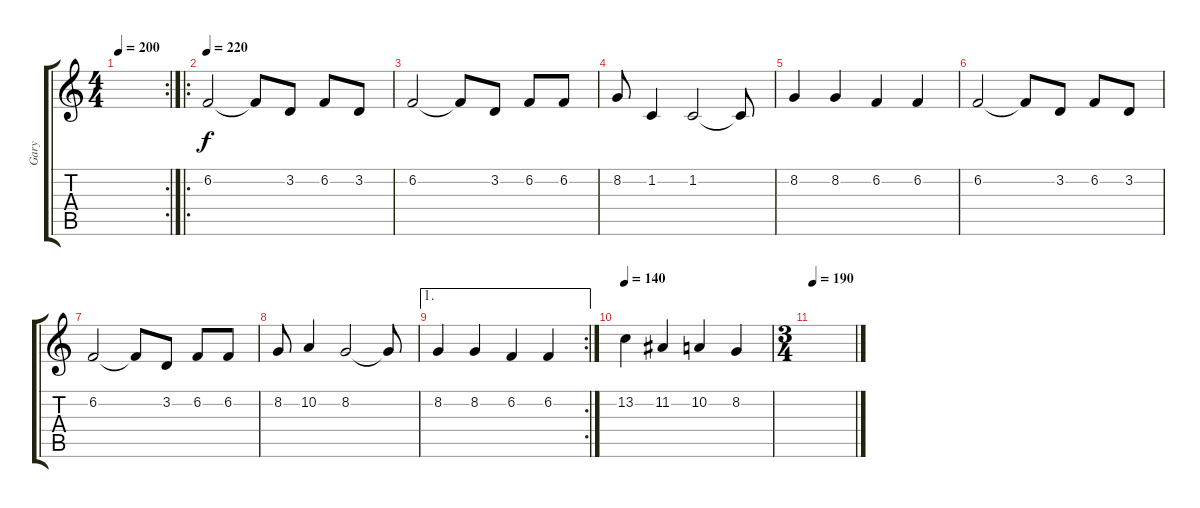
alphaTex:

\track ("Gary" "Gary") {instrument trombone}
\staff {score tabs}
\tuning (E4 B3 G3 D3 A2 E2) {hide}
\rc 2
\ts (4 4)
\tempo 200
\clef g2
\ks c
|
\ro
\tempo 220
6.2.2 6.2{t}.8 3.2.8 6.2.8 3.2.8 |
6.2.2 6.2{t}.8 3.2.8 6.2.8 6.2.8 |
8.2.8 1.2.4 1.2.2 1.2{t}.8 |
8.2.4 8.2.4 6.2.4 6.2.4 |
6.2.2 6.2{t}.8 3.2.8 6.2.8 3.2.8 |
6.2.2 6.2{t}.8 3.2.8 6.2.8 6.2.8 |
8.2.8 10.2.4 8.2.2 8.2{t}.8 |
\ae 1
\rc 2
8.2.4 8.2.4 6.2.4 6.2.4 |
\tempo 200
\tempo 140
13.2.4 11.2.4 10.2.4 8.2.4 |
\ts (3 4)
\tempo 190
